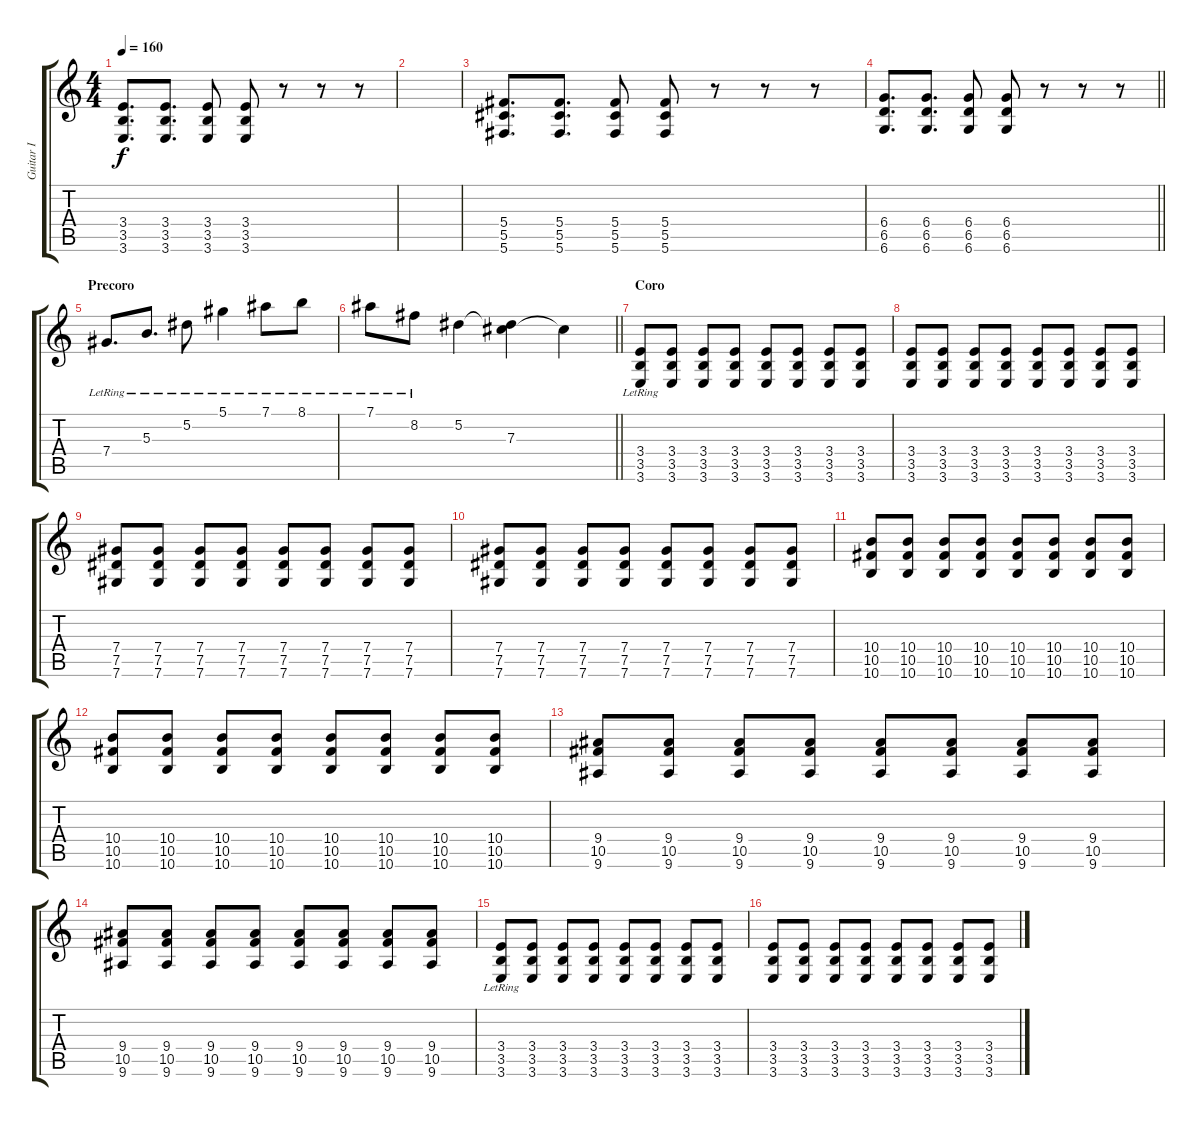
\track ("Guitar I" "Guitar I") {instrument distortionguitar}
\staff {score tabs}
\tuning (Eb4 Bb3 Gb3 Db3 Ab2 Db2) {hide}
\ts (4 4)
\tempo 160
\clef g2
\ks c
(3.4 3.5 3.6).8{d dy f} (3.4 3.5 3.6).8{d} (3.4 3.5 3.6).8 (3.4 3.5 3.6).8 r.8 r.8 r.8 |
|
(5.4 5.5 5.6).8{d} (5.4 5.5 5.6).8{d} (5.4 5.5 5.6).8 (5.4 5.5 5.6).8 r.8 r.8 r.8 |
\barLineRight lightlight
(6.4 6.5 6.6).8{d} (6.4 6.5 6.6).8{d} (6.4 6.5 6.6).8 (6.4 6.5 6.6).8 r.8 r.8 r.8 |
\section ("" "Precoro")
7.4{lr}.8{d} 5.3{lr}.8{d} 5.2{lr}.8 5.1{lr}.4 7.1{lr}.8 8.1{lr}.8 |
\barLineRight lightlight
7.1{lr}.8 8.2{lr}.8 5.2.4 (5.2{t} 7.3).4 7.3{t}.4 |
\section ("" "Coro")
(3.4{lr} 3.5{lr} 3.6{lr}).8 (3.4 3.5 3.6).8 (3.4 3.5 3.6).8 (3.4 3.5 3.6).8 (3.4 3.5 3.6).8 (3.4 3.5 3.6).8 (3.4 3.5 3.6).8 (3.4 3.5 3.6).8 |
(3.4 3.5 3.6).8 (3.4 3.5 3.6).8 (3.4 3.5 3.6).8 (3.4 3.5 3.6).8 (3.4 3.5 3.6).8 (3.4 3.5 3.6).8 (3.4 3.5 3.6).8 (3.4 3.5 3.6).8 |
(7.4 7.5 7.6).8 (7.4 7.5 7.6).8 (7.4 7.5 7.6).8 (7.4 7.5 7.6).8 (7.4 7.5 7.6).8 (7.4 7.5 7.6).8 (7.4 7.5 7.6).8 (7.4 7.5 7.6).8 |
(7.4 7.5 7.6).8 (7.4 7.5 7.6).8 (7.4 7.5 7.6).8 (7.4 7.5 7.6).8 (7.4 7.5 7.6).8 (7.4 7.5 7.6).8 (7.4 7.5 7.6).8 (7.4 7.5 7.6).8 |
(10.4 10.5 10.6).8 (10.4 10.5 10.6).8 (10.4 10.5 10.6).8 (10.4 10.5 10.6).8 (10.4 10.5 10.6).8 (10.4 10.5 10.6).8 (10.4 10.5 10.6).8 (10.4 10.5 10.6).8 |
(10.4 10.5 10.6).8 (10.4 10.5 10.6).8 (10.4 10.5 10.6).8 (10.4 10.5 10.6).8 (10.4 10.5 10.6).8 (10.4 10.5 10.6).8 (10.4 10.5 10.6).8 (10.4 10.5 10.6).8 |
(9.4 10.5 9.6).8 (9.4 10.5 9.6).8 (9.4 10.5 9.6).8 (9.4 10.5 9.6).8 (9.4 10.5 9.6).8 (9.4 10.5 9.6).8 (9.4 10.5 9.6).8 (9.4 10.5 9.6).8 |
(9.4 10.5 9.6).8 (9.4 10.5 9.6).8 (9.4 10.5 9.6).8 (9.4 10.5 9.6).8 (9.4 10.5 9.6).8 (9.4 10.5 9.6).8 (9.4 10.5 9.6).8 (9.4 10.5 9.6).8 |
(3.4{lr} 3.5{lr} 3.6{lr}).8 (3.4 3.5 3.6).8 (3.4 3.5 3.6).8 (3.4 3.5 3.6).8 (3.4 3.5 3.6).8 (3.4 3.5 3.6).8 (3.4 3.5 3.6).8 (3.4 3.5 3.6).8 |
(3.4 3.5 3.6).8 (3.4 3.5 3.6).8 (3.4 3.5 3.6).8 (3.4 3.5 3.6).8 (3.4 3.5 3.6).8 (3.4 3.5 3.6).8 (3.4 3.5 3.6).8 (3.4 3.5 3.6).8
